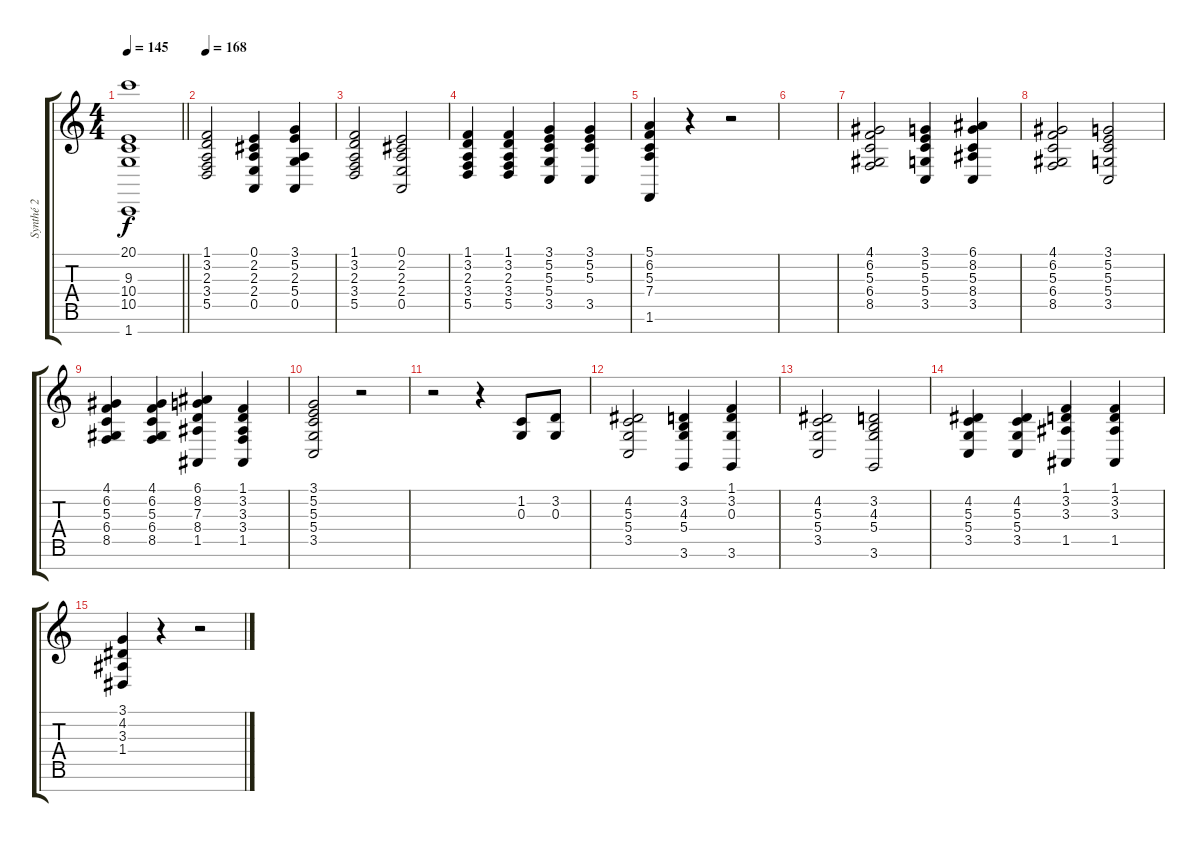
\track ("Synthé 2" "Synthé 2") {instrument acousticgrandpiano}
\staff {score tabs}
\tuning (E4 B3 G3 D3 A2 E2 B1) {hide}
\ts (4 4)
\tempo 145
\clef g2
\barLineRight lightlight
\ks c
(20.1 9.3{t} 10.4{t} 10.5{t} 1.7{t}).1{dy f} |
\tempo 168
(1.1 3.2 2.3 3.4 5.5).2{instrument choiraahs} (0.1 2.2 2.3 2.4 0.5).4 (3.1 5.2 2.3 5.4 0.5).4 |
(1.1 3.2 2.3 3.4 5.5).2 (0.1 2.2 2.3 2.4 0.5).2 |
(1.1 3.2 2.3 3.4 5.5).4 (1.1 3.2 2.3 3.4 5.5).4 (3.1 5.2 5.3 5.4 3.5).4 (3.1 5.2 5.3 3.5).4 |
(5.1 6.2 5.3 7.4 1.6).4 r.4 r.2 |
|
(4.1 6.2 5.3 6.4 8.5).2 (3.1 5.2 5.3 5.4 3.5).4 (6.1 8.2 5.3 8.4 3.5).4 |
(4.1 6.2 5.3 6.4 8.5).2 (3.1 5.2 5.3 5.4 3.5).2 |
(4.1 6.2 5.3 6.4 8.5).4 (4.1 6.2 5.3 6.4 8.5).4 (6.1 8.2 7.3 8.4 1.5).4 (1.1 3.2 3.3 3.4 1.5).4 |
(3.1 5.2 5.3 5.4 3.5).2 r.2 |
r.2 r.4 (1.2 0.3).8 (3.2 0.3).8 |
(4.2 5.3 5.4 3.5).2 (3.2 4.3 5.4 3.6).4 (1.1 3.2 0.3 3.6).4 |
(4.2 5.3 5.4 3.5).2 (3.2 4.3 5.4 3.6).2 |
(4.2 5.3 5.4 3.5).4 (4.2 5.3 5.4 3.5).4 (1.1 3.2 3.3 1.5).4 (1.1 3.2 3.3 1.5).4 |
(3.1 4.2 3.3 1.4).4 r.4 r.2
